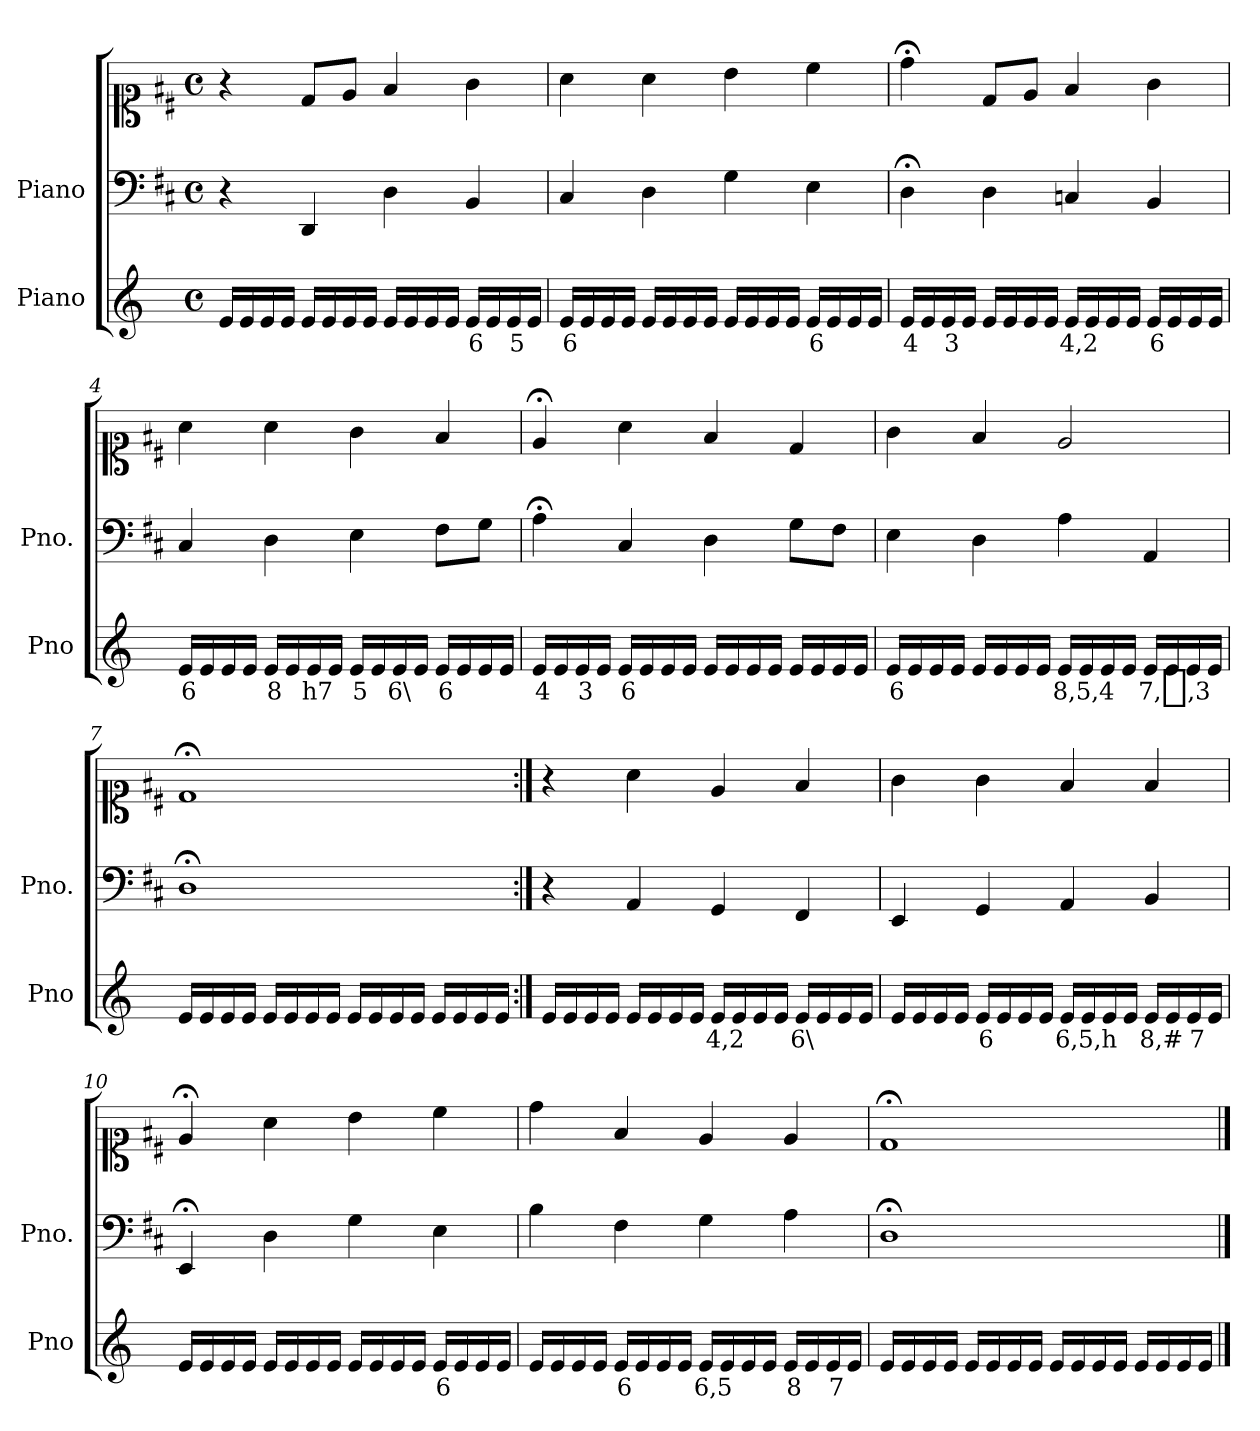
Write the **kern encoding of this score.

**kern	**text	**kern	**kern
*part2	*part2	*part1	*part1
*staff3	*staff3	*staff2	*staff1
*I"Piano	*	*I"Piano	*
*I'Pno	*	*I'Pno.	*
*clefG2	*	*clefF4	*clefC1
*k[]	*	*k[f#c#]	*k[f#c#]
*M4/4	*	*M4/4	*M4/4
*met(c)	*	*met(c)	*met(c)
=1	=1	=1	=1
16e/LL	.	4r	4r
16e/	.	.	.
16e/	.	.	.
16e/JJ	.	.	.
16e/LL	.	4DD/	8d/L
16e/	.	.	.
16e/	.	.	8e/J
16e/JJ	.	.	.
16e/LL	.	4D\	4f#/
16e/	.	.	.
16e/	.	.	.
16e/JJ	.	.	.
!	!LO:LY:b	!	!
16e/LL	6	4BB/	4g\
16e/	.	.	.
!	!LO:LY:b	!	!
16e/	5	.	.
16e/JJ	.	.	.
=2	=2	=2	=2
!	!LO:LY:b	!	!
16e/LL	6	4C#/	4a\
16e/	.	.	.
16e/	.	.	.
16e/JJ	.	.	.
16e/LL	.	4D\	4a\
16e/	.	.	.
16e/	.	.	.
16e/JJ	.	.	.
16e/LL	.	4G\	4b\
16e/	.	.	.
16e/	.	.	.
16e/JJ	.	.	.
!	!LO:LY:b	!	!
16e/LL	6	4E\	4cc#\
16e/	.	.	.
16e/	.	.	.
16e/JJ	.	.	.
=3	=3	=3	=3
!	!LO:LY:b	!	!
16e/LL	4	4D;<\	4dd;<\
16e/	.	.	.
!	!LO:LY:b	!	!
16e/	3	.	.
16e/JJ	.	.	.
16e/LL	.	4D\	8d/L
16e/	.	.	.
16e/	.	.	8e/J
16e/JJ	.	.	.
!	!LO:LY:b	!	!
16e/LL	4,2	4Cn/	4f#/
16e/	.	.	.
16e/	.	.	.
16e/JJ	.	.	.
!	!LO:LY:b	!	!
16e/LL	6	4BB/	4g\
16e/	.	.	.
16e/	.	.	.
16e/JJ	.	.	.
=4	=4	=4	=4
!	!LO:LY:b	!	!
16e/LL	6	4C#/	4a\
16e/	.	.	.
16e/	.	.	.
16e/JJ	.	.	.
!	!LO:LY:b	!	!
16e/LL	8	4D\	4a\
16e/	.	.	.
!	!LO:LY:b	!	!
16e/	h7	.	.
16e/JJ	.	.	.
!	!LO:LY:b	!	!
16e/LL	5	4E\	4g\
16e/	.	.	.
!	!LO:LY:b	!	!
16e/	6\	.	.
16e/JJ	.	.	.
!	!LO:LY:b	!	!
16e/LL	6	8F#\L	4f#/
16e/	.	.	.
16e/	.	8G\J	.
16e/JJ	.	.	.
=5	=5	=5	=5
!	!LO:LY:b	!	!
16e/LL	4	4A;<\	4e;</
16e/	.	.	.
!	!LO:LY:b	!	!
16e/	3	.	.
16e/JJ	.	.	.
!	!LO:LY:b	!	!
16e/LL	6	4C#/	4a\
16e/	.	.	.
16e/	.	.	.
16e/JJ	.	.	.
16e/LL	.	4D\	4f#/
16e/	.	.	.
16e/	.	.	.
16e/JJ	.	.	.
16e/LL	.	8G\L	4d/
16e/	.	.	.
16e/	.	8F#\J	.
16e/JJ	.	.	.
=6	=6	=6	=6
!	!LO:LY:b	!	!
16e/LL	6	4E\	4g\
16e/	.	.	.
16e/	.	.	.
16e/JJ	.	.	.
16e/LL	.	4D\	4f#/
16e/	.	.	.
16e/	.	.	.
16e/JJ	.	.	.
!	!LO:LY:b	!	!
16e/LL	8,5,4	4A\	2e/
16e/	.	.	.
16e/	.	.	.
16e/JJ	.	.	.
!	!LO:LY:b	!	!
16e/LL	7,_,3	4AA/	.
16e/	.	.	.
16e/	.	.	.
16e/JJ	.	.	.
=7	=7	=7	=7
16e/LL	.	1D;<	1d;<
16e/	.	.	.
16e/	.	.	.
16e/JJ	.	.	.
16e/LL	.	.	.
16e/	.	.	.
16e/	.	.	.
16e/JJ	.	.	.
16e/LL	.	.	.
16e/	.	.	.
16e/	.	.	.
16e/JJ	.	.	.
16e/LL	.	.	.
16e/	.	.	.
16e/	.	.	.
16e/JJ	.	.	.
=8:|!	=8:|!	=8:|!	=8:|!
16e/LL	.	4r	4r
16e/	.	.	.
16e/	.	.	.
16e/JJ	.	.	.
16e/LL	.	4AA/	4a\
16e/	.	.	.
16e/	.	.	.
16e/JJ	.	.	.
!	!LO:LY:b	!	!
16e/LL	4,2	4GG/	4e/
16e/	.	.	.
16e/	.	.	.
16e/JJ	.	.	.
!	!LO:LY:b	!	!
16e/LL	6\	4FF#/	4f#/
16e/	.	.	.
16e/	.	.	.
16e/JJ	.	.	.
=9	=9	=9	=9
16e/LL	.	4EE/	4g\
16e/	.	.	.
16e/	.	.	.
16e/JJ	.	.	.
!	!LO:LY:b	!	!
16e/LL	6	4GG/	4g\
16e/	.	.	.
16e/	.	.	.
16e/JJ	.	.	.
!	!LO:LY:b	!	!
16e/LL	6,5,h	4AA/	4f#/
16e/	.	.	.
16e/	.	.	.
16e/JJ	.	.	.
!	!LO:LY:b	!	!
16e/LL	8,#	4BB/	4f#/
16e/	.	.	.
!	!LO:LY:b	!	!
16e/	7	.	.
16e/JJ	.	.	.
=10	=10	=10	=10
16e/LL	.	4EE;</	4e;</
16e/	.	.	.
16e/	.	.	.
16e/JJ	.	.	.
16e/LL	.	4D\	4a\
16e/	.	.	.
16e/	.	.	.
16e/JJ	.	.	.
16e/LL	.	4G\	4b\
16e/	.	.	.
16e/	.	.	.
16e/JJ	.	.	.
!	!LO:LY:b	!	!
16e/LL	6	4E\	4cc#\
16e/	.	.	.
16e/	.	.	.
16e/JJ	.	.	.
=11	=11	=11	=11
16e/LL	.	4B\	4dd\
16e/	.	.	.
16e/	.	.	.
16e/JJ	.	.	.
!	!LO:LY:b	!	!
16e/LL	6	4F#\	4f#/
16e/	.	.	.
16e/	.	.	.
16e/JJ	.	.	.
!	!LO:LY:b	!	!
16e/LL	6,5	4G\	4e/
16e/	.	.	.
16e/	.	.	.
16e/JJ	.	.	.
!	!LO:LY:b	!	!
16e/LL	8	4A\	4e/
16e/	.	.	.
!	!LO:LY:b	!	!
16e/	7	.	.
16e/JJ	.	.	.
=12	=12	=12	=12
16e/LL	.	1D;<	1d;<
16e/	.	.	.
16e/	.	.	.
16e/JJ	.	.	.
16e/LL	.	.	.
16e/	.	.	.
16e/	.	.	.
16e/JJ	.	.	.
16e/LL	.	.	.
16e/	.	.	.
16e/	.	.	.
16e/JJ	.	.	.
16e/LL	.	.	.
16e/	.	.	.
16e/	.	.	.
16e/JJ	.	.	.
==	==	==	==
*-	*-	*-	*-
